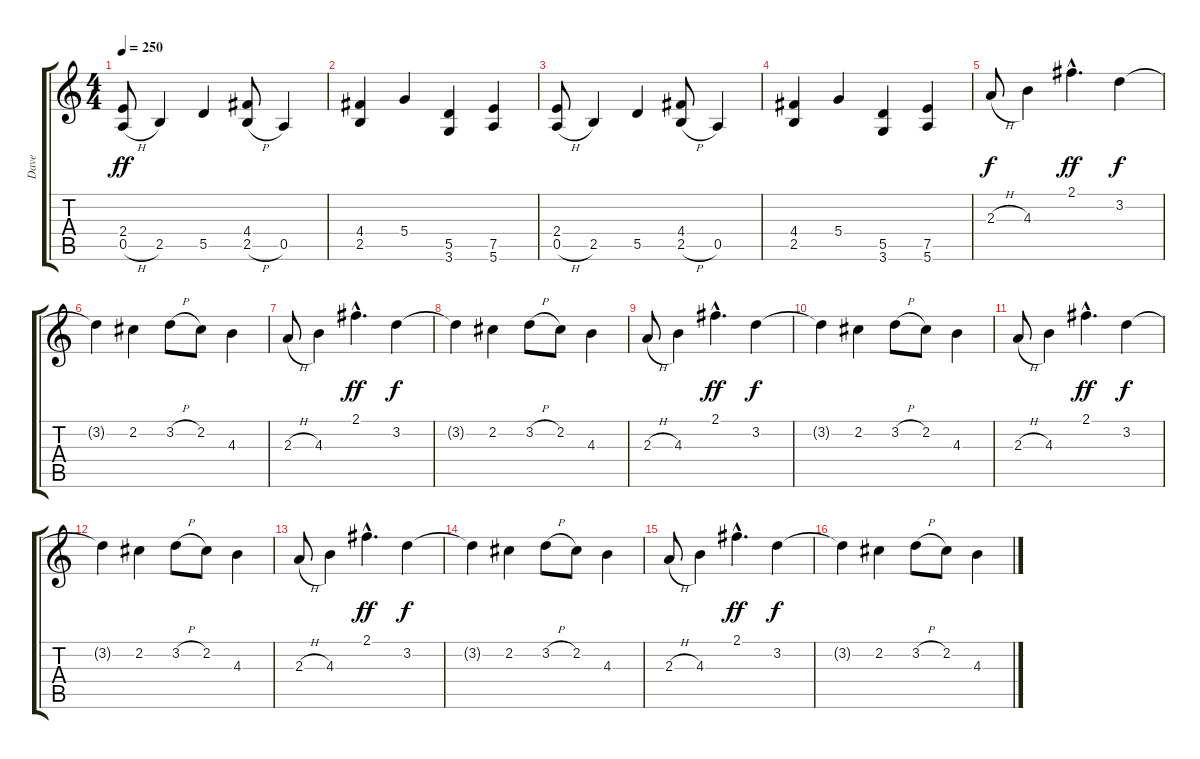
\track ("Dave" "Dave") {instrument overdrivenguitar}
\staff {score tabs}
\tuning (E4 B3 G3 D3 A2 E2) {hide}
\ts (4 4)
\tempo 250
\clef g2
\ks c
(2.4 0.5{h}).8{dy ff} 2.5.4 5.5.4 (4.4 2.5{h}).8 0.5.4 |
(4.4 2.5).4 5.4.4 (5.5 3.6).4 (7.5 5.6).4 |
(2.4 0.5{h}).8 2.5.4 5.5.4 (4.4 2.5{h}).8 0.5.4 |
(4.4 2.5).4 5.4.4 (5.5 3.6).4 (7.5 5.6).4 |
2.3{h}.8{dy f} 4.3.4 2.1{hac}.4{d dy ff} 3.2.4{dy f} |
3.2{t}.4 2.2.4 3.2{h}.8 2.2.8 4.3.4 |
2.3{h}.8 4.3.4 2.1{hac}.4{d dy ff} 3.2.4{dy f} |
3.2{t}.4 2.2.4 3.2{h}.8 2.2.8 4.3.4 |
2.3{h}.8 4.3.4 2.1{hac}.4{d dy ff} 3.2.4{dy f} |
3.2{t}.4 2.2.4 3.2{h}.8 2.2.8 4.3.4 |
2.3{h}.8 4.3.4 2.1{hac}.4{d dy ff} 3.2.4{dy f} |
3.2{t}.4 2.2.4 3.2{h}.8 2.2.8 4.3.4 |
2.3{h}.8 4.3.4 2.1{hac}.4{d dy ff} 3.2.4{dy f} |
3.2{t}.4 2.2.4 3.2{h}.8 2.2.8 4.3.4 |
2.3{h}.8 4.3.4 2.1{hac}.4{d dy ff} 3.2.4{dy f} |
3.2{t}.4 2.2.4 3.2{h}.8 2.2.8 4.3.4
